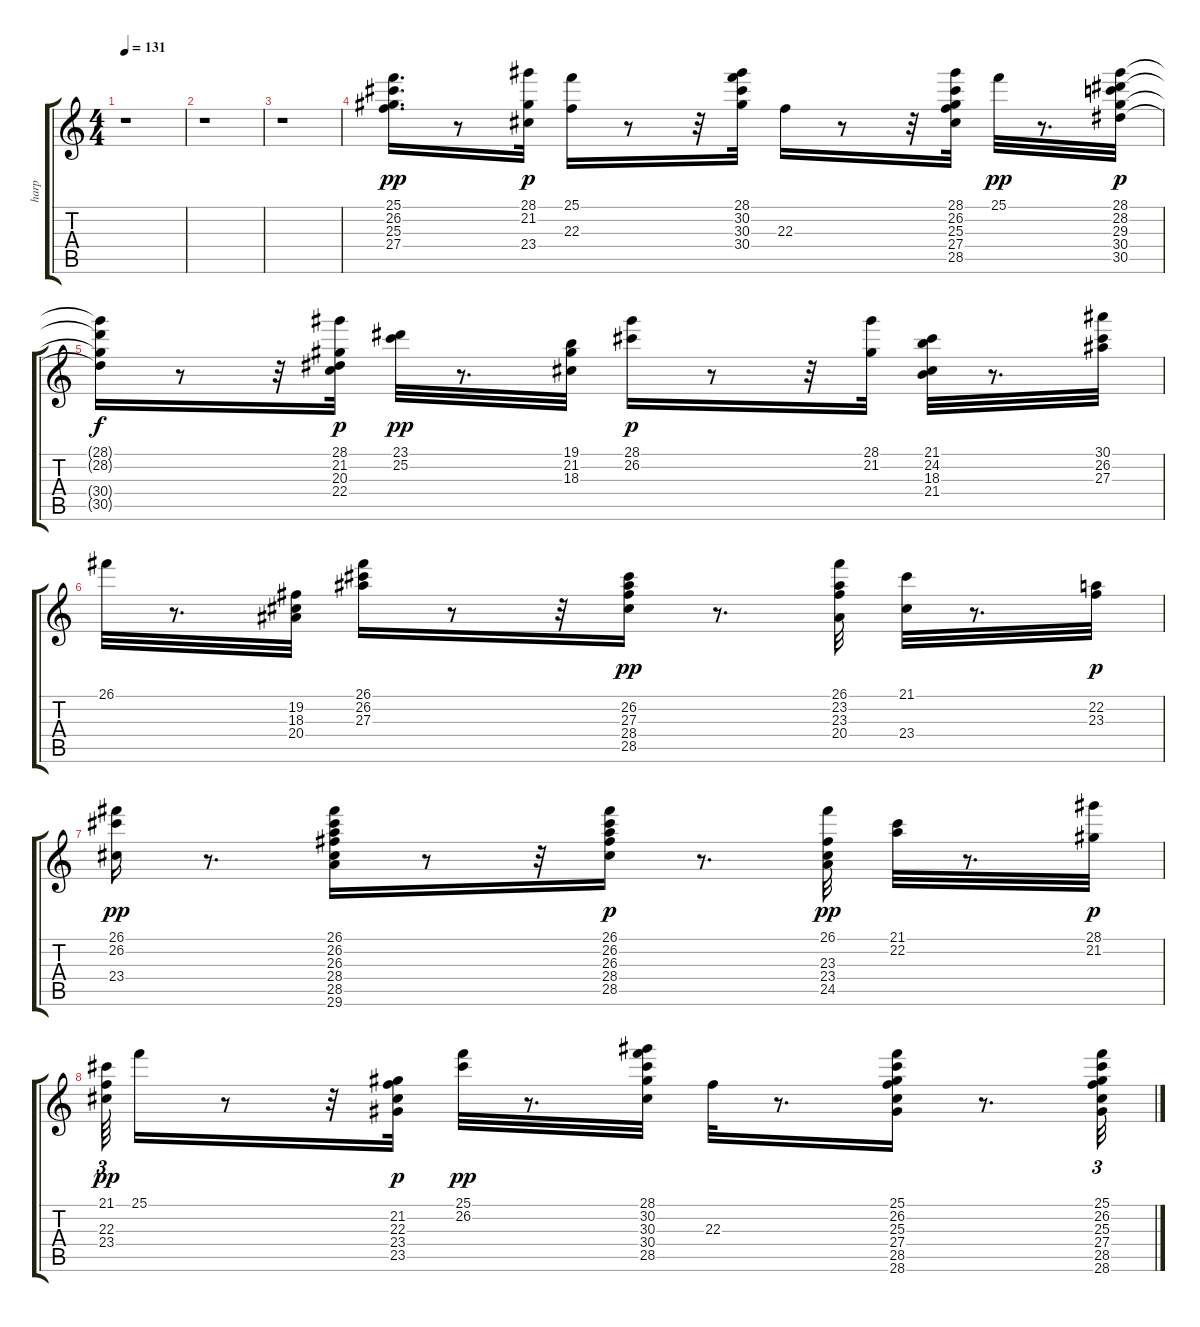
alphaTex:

\track ("harp" "harp") {instrument orchestralharp}
\staff {score tabs}
\tuning (E4 B3 G3 D3 A2 E2) {hide}
\ts (4 4)
\tempo 131
\clef g2
\ks c
r.1{dy p} |
r.1 |
r.1 |
(25.1 26.2 25.3 27.4).16{d dy pp} r.8 (28.1 21.2 23.4).32{dy p} (25.1 22.3).16 r.8 r.32 (28.1 30.2 30.3 30.4).32 22.3.16 r.8 r.32 (28.1 26.2 25.3 27.4 28.5).32 25.1.32{dy pp} r.8{d} (28.1 28.2 29.3 30.4 30.5).32{dy p} |
(28.1{t} 28.2{t} 30.4{t} 30.5{t}).16{dy f} r.8 r.32 (28.1 21.2 20.3 22.4).32{dy p} (23.1 25.2).32{dy pp} r.8{d} (19.1 21.2 18.3).32 (28.1 26.2).16{dy p} r.8 r.32 (28.1 21.2).32 (21.1 24.2 18.3 21.4).32 r.8{d} (30.1 26.2 27.3).32 |
26.1.32 r.8{d} (19.2 18.3 20.4).32 (26.1 26.2 27.3).16 r.8 r.32 (26.2 27.3 28.4 28.5).16{dy pp} r.8{d} (26.1 23.2 23.3 20.4).32 (21.1 23.4).32 r.8{d} (22.2 23.3).32{dy p} |
(26.1 26.2 23.4).16{dy pp} r.8{d} (26.1 26.2 26.3 28.4 28.5 29.6).16 r.8 r.32 (26.1 26.2 26.3 28.4 28.5).16{dy p} r.8{d} (26.1 23.3 23.4 24.5).32{dy pp} (21.1 22.2).32 r.8{d} (28.1 21.2).32{dy p} |
(21.1 22.3 23.4).64{tu (3 2) dy pp} 25.1.16 r.8 r.32 (21.2 22.3 23.4 23.5).32{dy p} (25.1 26.2).32{dy pp} r.8{d} (28.1 30.2 30.3 30.4 28.5).32 22.3.32 r.8{d} (25.1 26.2 25.3 27.4 28.5 28.6).16 r.8{d} (25.1 26.2 25.3 27.4 28.5 28.6).32{tu (3 2)}
